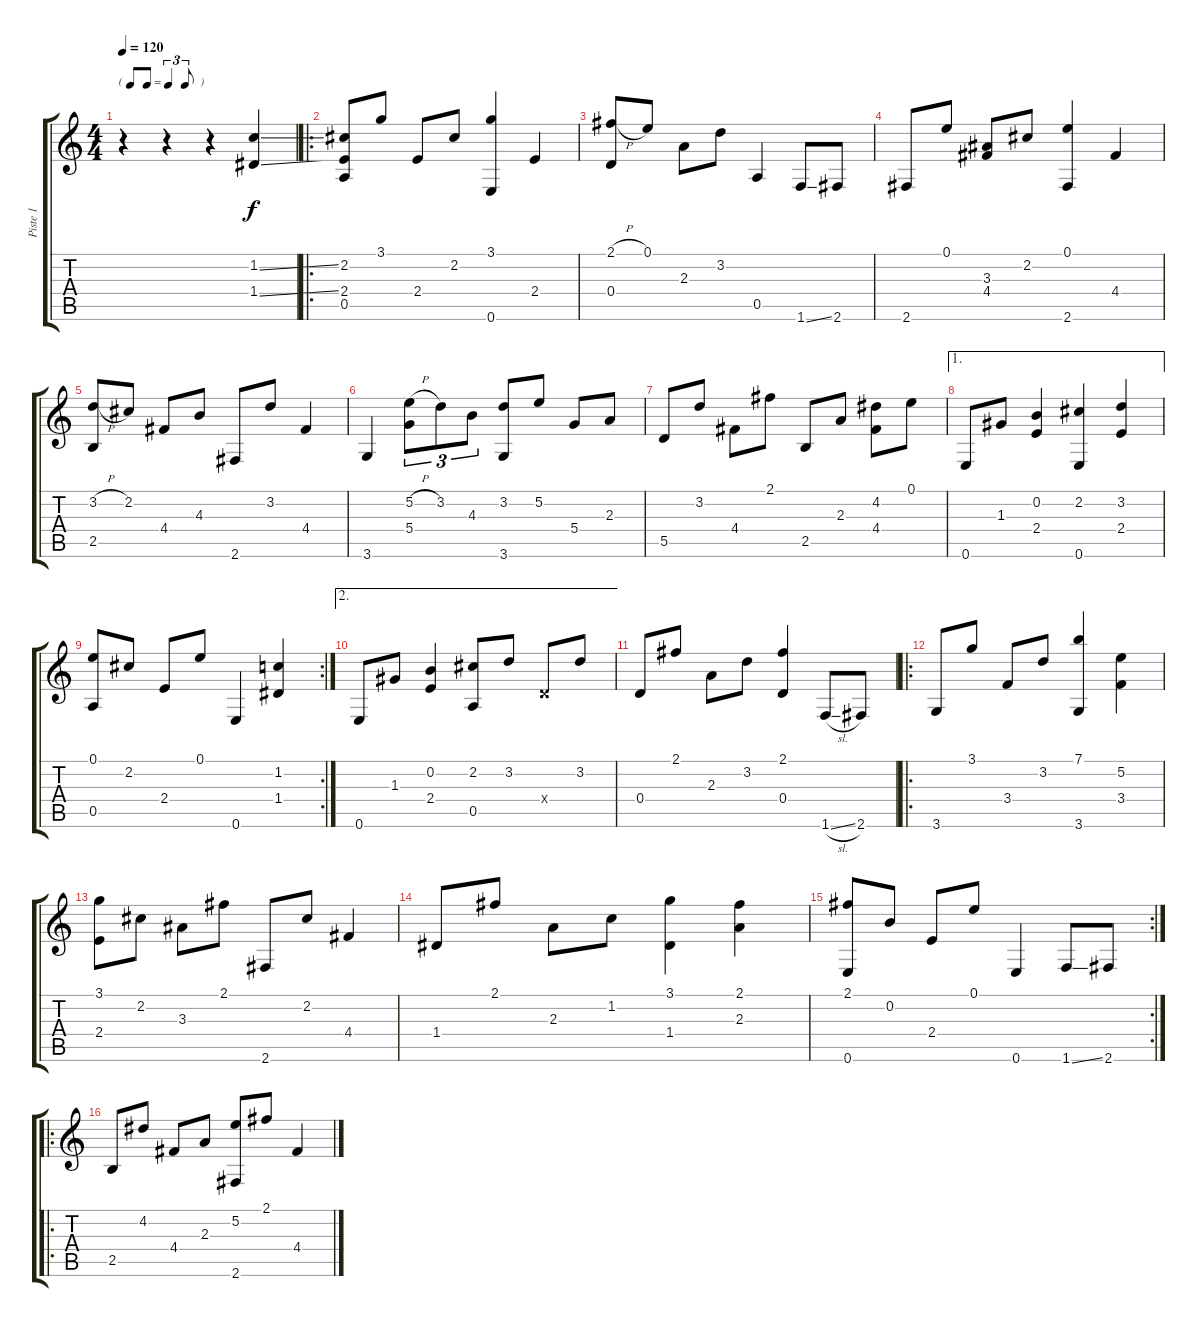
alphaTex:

\track ("Piste 1" "Piste 1") {instrument acousticguitarnylon}
\staff {score tabs}
\tuning (E4 B3 G3 D3 A2 E2) {hide}
\ts (4 4)
\tf triplet8th
\tempo 120
\clef g2
\ks c
r.4{dy f instrument acousticguitarnylon} r.4 r.4 (1.2{ss} 1.4{ss}).4 |
\ro
(2.2 2.4 0.5).8 3.1.8 2.4.8 2.2.8 (3.1 0.6).4 2.4.4 |
(2.1{h} 0.4).8 0.1.8 2.3.8 3.2.8 0.5.4 1.6{ss}.8 2.6.8 |
2.6.8 0.1.8 (3.3 4.4).8 2.2.8 (0.1 2.6).4 4.4.4 |
(3.2{h} 2.5).8 2.2.8 4.4.8 4.3.8 2.6.8 3.2.8 4.4.4 |
3.6.4 (5.2{h} 5.4).8{tu (3 2)} 3.2.8{tu (3 2)} 4.3.8{tu (3 2)} (3.2 3.6).8 5.2.8 5.4.8 2.3.8 |
5.5.8 3.2.8 4.4.8 2.1.8 2.5.8 2.3.8 (4.2 4.4).8 0.1.8 |
\ae 1
0.6.8 1.3.8 (0.2 2.4).4 (2.2 0.6).4 (3.2 2.4).4 |
\rc 2
(0.1 0.5).8 2.2.8 2.4.8 0.1.8 0.6.4 (1.2 1.4).4 |
\ae 2
0.6.8 1.3.8 (0.2 2.4).4 (2.2 0.5).8 3.2.8 0.4{x}.8 3.2.8 |
0.4.8 2.1.8 2.3.8 3.2.8 (2.1 0.4).4 1.6{sl}.8 2.6.8 |
\ro
3.6.8 3.1.8 3.4.8 3.2.8 (7.1 3.6).4 (5.2 3.4).4 |
(3.1 2.4).8 2.2.8 3.3.8 2.1.8 2.6.8 2.2.8 4.4.4 |
1.4.8 2.1.8 2.3.8 1.2.8 (3.1 1.4).4 (2.1 2.3).4 |
\rc 2
(2.1 0.6).8 0.2.8 2.4.8 0.1.8 0.6.4 1.6{ss}.8 2.6.8 |
\ro
2.5.8 4.2.8 4.4.8 2.3.8 (5.2 2.6).8 2.1.8 4.4.4
